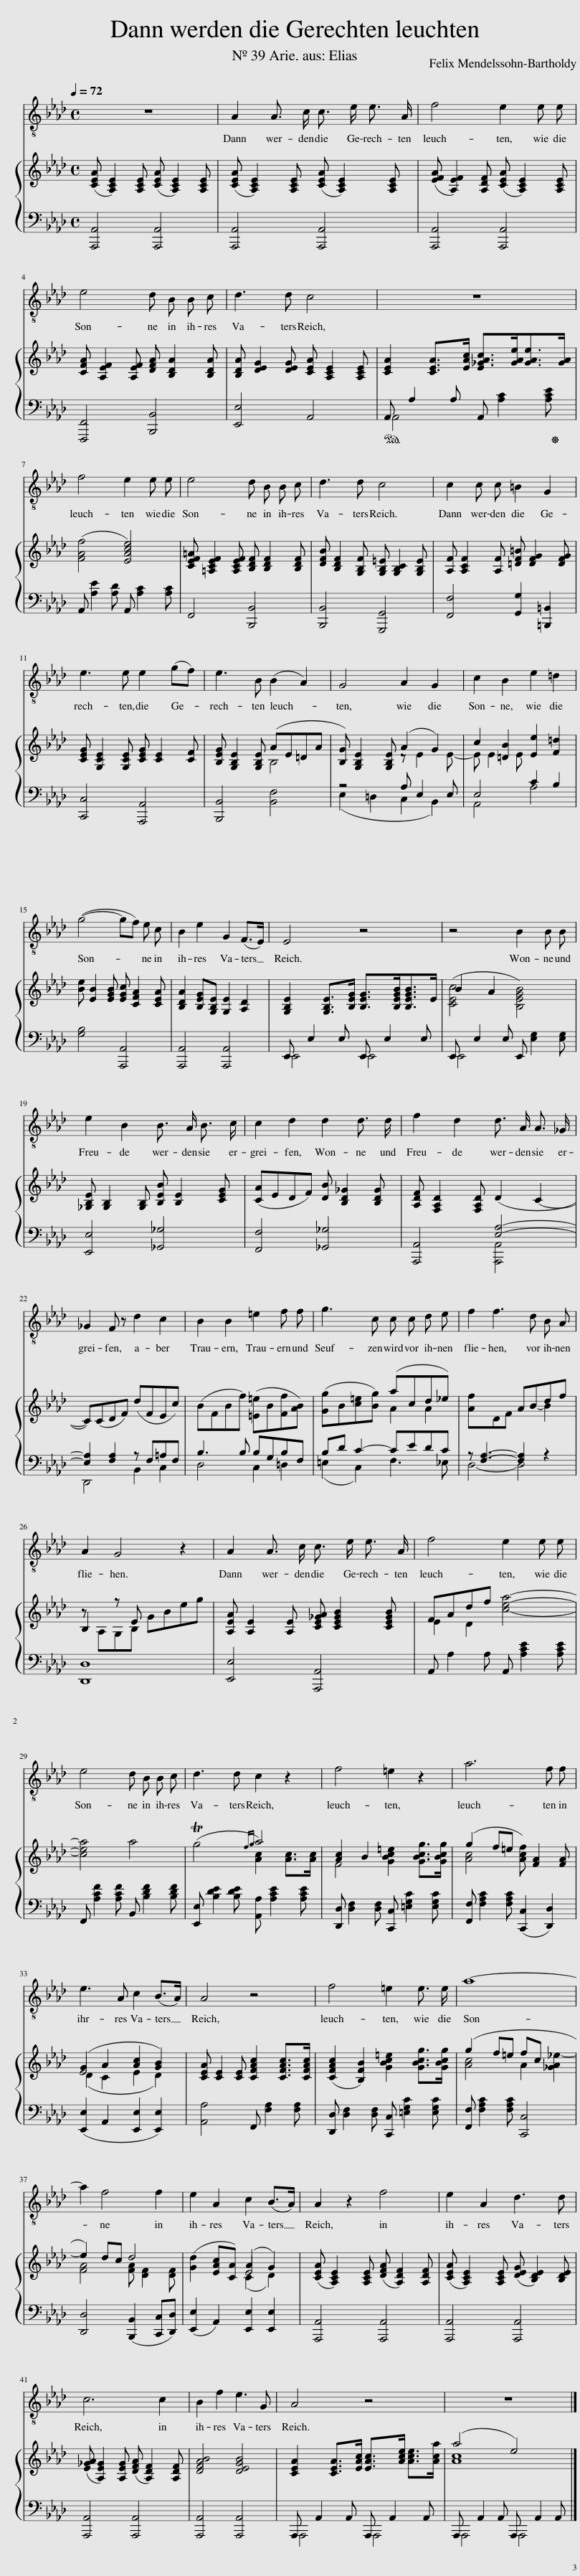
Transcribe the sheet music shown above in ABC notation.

X:1
%%score 1 { ( 2 5 6 ) | ( 3 4 ) }
L:1/8
Q:1/4=72
M:4/4
I:linebreak $
K:Ab
V:1 treble-8
V:2 treble
V:5 treble
V:6 treble
V:3 bass
V:4 bass
V:1
 z8 | A2 A3/2 c/ c3/2 e/ e3/2 A/ | f4 e2 e e |$ e4 d B B c | d3 d c4 | %5
 z8 |$ f4 e2 e e | e4 d B B c | d3 d c4 | c2 c c =B2 G2 |$ %10
 e3 e e2 (gf) | e3 B (B2 A2) | G4 A2 G2 | c2 B2 e2 =d2 |$ (g4- gf) e c | %15
 B2 e2 G2 (F>E) | E4 z4 | z4 B2 B B |$ e2 B2 B3/2 A/ B3/2 c/ | c2 d2 d2 d3/2 d/ | %20
 f2 d2 d3/2 A/ A3/2 _G/ |$ _G2 F z d2 c2 | B2 B2 =e2 f f | g3 c c c d e | f2 f3 d B A |$ %25
 A2 G4 z2 | A2 A3/2 c/ c3/2 e/ e3/2 A/ | f4 e2 e e |$ e4 d B B c | d3 d c2 z2 | %30
 f4 =e2 z2 | a6 f f |$ e3 A c2 (B>A) | A4 z4 | f4 =e2 e3/2 e/ | %35
 a8- |$ a2 f4 f2 | e2 A2 c2 (B>A) | A2 z2 f4 | e2 A2 d3 d |$ %40
 c6 c2 | B2 f2 e3 G | A4 z4 | z8 |] %44
V:2
 ([CEA] [A,CE]2) [A,CE] ([CEA] [A,CE]2) [A,CE] | ([CEA] [A,CE]2) [A,CE] ([CEA] [A,CE]2) [A,CE] | ([EFA] [A,EF]2) [A,DF] ([CEA] [A,CE]2) [A,CE] |$ [CFA] [A,EF]2 [A,EF] [DFA] [B,DA]2 [B,DA] | [B,DA] [DEG]2 [DEG] [CEA] [A,CE]2 [A,CE] | %5
 [CEA]2 [CEA]>[EAc] [E_GAc]>[GAe][GAe]>[GA] |$ ([FAf]4 [EAce]4) | [CEF=A] [=A,CEF]2 [A,CEF] [B,DF] [B,DF]2 [B,DF] | [DFB] [B,DF]2 [G,B,F] [G,B,=E] [G,B,C]2 [G,B,E] | [A,F] [A,CF]2 [A,F] [=DF=B] [DFG]2 [DFG] |$ %10
 [CEG] [G,CE]2 [G,CE] [CEG] [CE]2 [CF] | [B,EG] [G,B,E]2 [G,B,E] (AE=DA | [B,G]) [G,B,E]2 [G,B,E] (A2 G2) | c2 [=DB]2 [Ee]2 [F=d]2 |$ [Be] [EB]2 [EGB] [EGc] [CFA]2 [CEA] | %15
 [B,DA]2 [B,EG][G,B,E] [G,E]2 [A,D]2 | [G,B,E]2 [G,B,E]>[B,EG] [B,EG]>[B,EGB][B,EGB]>E | B2 A2 x4 |$ [_G,B,E] [G,B,]2 [G,B,] [B,EB] [B,E]2 [CEG] | ([CA]EDF) [DB] [B,D_G]2 [B,DG] | %20
 [A,DF] [F,A,D]2 [F,A,D] (D2 C2- |$ C)(CDF) (dFEc) | (BFBf) ([=E=e]B[Ff][AB]) | ([Gg]B[c=e][Bg]) (acd_e) | [Af]xDF ABdf |$ %25
 B,2 z E GBeg | [A,EA] [A,E]2 [A,E] [CE_GA] [CEGB]2 [CEGB] | FAdf [cea]4- |$ [cea]4 a4 | (Tg4{fg} a4) | %30
 [Ac]2 B2 [GBc=e]2 [GBcg]>[GBcg] | (g2 f=e [Acf]) [FA]2 [FA] |$ (G2 A2 [Ac]2 [GB]2) | [CEA] [CE]2 [CE] [CFAc]2 [CFAc]>[CFAc] | ([CFAc]2 [B,FB]2) [GBc=e]2 [GBcg]>[GBcg] | %35
 (g2 f=e fc [_GA_e-]2 |$ e2) dc d4 | ([Gd]2 [EAc][CA]) (A2 G2) | ([CEA] [A,CE]2) [A,CE] ([DFA] [A,DF]2) [A,DF] | ([CEA] [A,CE]2) [A,CE] ([DEG] [B,DE]2) [B,DE] |$ %40
 ([E_GA] [A,EG]2) [A,EG] ([DFA] [A,DF]2) [A,DF] | [DFAB]4 [DEGB]4 | [CEA]2 [CEA]>[EAc] [EAc]>[Ace] [Ace]>[Aca] | (a4 e4) |] %44
V:3
 [A,,,A,,]4 [A,,,A,,]4 | [A,,,A,,]4 [A,,,A,,]4 | [A,,,A,,]4 [A,,,A,,]4 |$ [F,,,F,,]4 [B,,,B,,]4 | [E,,E,]4 A,,4 | %5
!ped! A,, A,2 A, A,, [A,C]2 [A,CE]!ped-up! |$ A,, [A,E]2 [A,D] A,, [A,C]2 [A,C] | F,,4 [B,,,B,,]4 | [B,,,B,,]4 [G,,,G,,]4 | [F,,F,]4 [G,,G,]2 [=B,,,=B,,]2 |$ %10
 [C,,C,]4 [A,,,A,,]4 | [B,,,B,,]4 [B,,F,]4 | z4 A, E,2 E, | E,4 C2 B,2 |$ [G,B,]4 [A,,,A,,]4 | %15
 [A,,,A,,]4 [A,,,A,,]4 | E,, E,2 E, E,, E,2 E, | E,, E,2 E, E,, [E,G,]2 [E,G,] |$ [E,,E,]4 [_G,,_G,]4 | [F,,F,]4 [_G,,_G,]4 | %20
 [A,,,A,,]4 [E,A,]4- |$ [E,A,]2 [F,A,]2 z F,=A,F, | B,3 B, B,G,B,F, | B,D C2- CEDC | z [F,A,]3- [F,A,]2 z2 |$ %25
 [D,,D,]8 | [E,,E,]4 [A,,,A,,]4 | A,, A,2 A, A,, [A,CE]2 [A,CE] |$ F,, [A,CF]2 [A,CF] B,, [B,DF]2 [B,DF] | [E,,E,] [B,DE]2 [B,DE] [A,,A,] [A,CE]2 [A,CE] | %30
 [D,,D,] [D,F,]2 [D,F,] [C,,C,] [=E,G,C]2 [E,G,C] | [F,,F,] [F,A,C]2 [F,A,C] ([C,,C,]2 [D,,D,]2) |$ ([E,,E,]2 A,,2 [E,,E,]2 [E,,E,]2) | [A,,A,]4 F,, [F,A,]2 [F,A,] | [D,,D,] [D,F,]2 [D,F,] [C,,C,] [=E,G,C]2 [E,G,C] | %35
 [F,,F,] [F,A,C]2 [F,A,C] [C,,C,]4 |$ [D,,D,]4 ([B,,,B,,]2 [C,,C,][D,,D,]) | ([E,,E,]2 A,,2) [E,,E,]2 [E,,E,]2 | [A,,,A,,]4 [A,,,A,,]4 | [A,,,A,,]4 [A,,,A,,]4 |$ %40
 [A,,,A,,]4 [A,,,A,,]4 | [A,,,A,,]4 [A,,,A,,]4 | A,,, A,,2 A,, A,,, A,,2 A,, | A,,, A,,2 A,, A,,, A,,2 A,, |] %44
V:4
 x8 | x8 | x8 |$ x8 | x8 | %5
 A,,4 x4 |$ x8 | x8 | x8 | x8 |$ %10
 x8 | x8 | (E,2 =D,2 C,2 B,,2) | A,,4 A,4 |$ x8 | %15
 x8 | E,,4 E,,4 | E,,4 x4 |$ x8 | x8 | %20
 x4 [A,,,A,,]4 |$ D,,4 B,,2 C,2 | D,4 C,2 =D,2 | (=E,2 C,2) F,3 _E, | D,4- D,4 |$ %25
 x8 | x8 | x8 |$ x8 | x8 | %30
 x8 | x8 |$ x8 | x8 | x8 | %35
 x8 |$ x8 | x8 | x8 | x8 |$ %40
 x8 | x8 | A,,,4 A,,,4 | A,,,4 A,,,4 |] %44
V:5
 x8 | x8 | x8 |$ x8 | x8 | %5
 x8 |$ x8 | x8 | x8 | x8 |$ %10
 x8 | x4 B,4 | x4 z E2 E- | E E2 E x4 |$ x8 | %15
 x8 | x8 | ([CEc]4 [B,EGB]4) |$ x8 | x8 | %20
 x8 |$ x8 | x8 | x4 A2 A2 | x5 B- B2 |$ %25
 z A,G,B, x4 | x8 | E2 D2 x4 |$ x8 | x4 [Ac]2 [Ac]>[Ac] | %30
 F4 x4 | [Ac]4 x4 |$ (D2 C2 E2 D2) | x8 | x8 | %35
 [Ac]4 A2 x2 |$ [FA]4 [FA] [DF]2 [DF] | x4 (C2 D2) | x8 | x8 |$ %40
 x8 | x8 | x8 | [Ac]8 |] %44
V:6
 x8 | x8 | x8 |$ x8 | x8 | %5
 x8 |$ x8 | x8 | x8 | x8 |$ %10
 x8 | x8 | x8 | x8 |$ x8 | %15
 x8 | x8 | x8 |$ x8 | x8 | %20
 x8 |$ x8 | x8 | x8 | x8 |$ %25
 x8 | x8 | x8 |$ x8 | x8 | %30
 x8 | x8 |$ E4 x4 | x8 | x8 | %35
 x8 |$ x8 | x4 E4 | x8 | x8 |$ %40
 x8 | x8 | x8 | x8 |] %44
